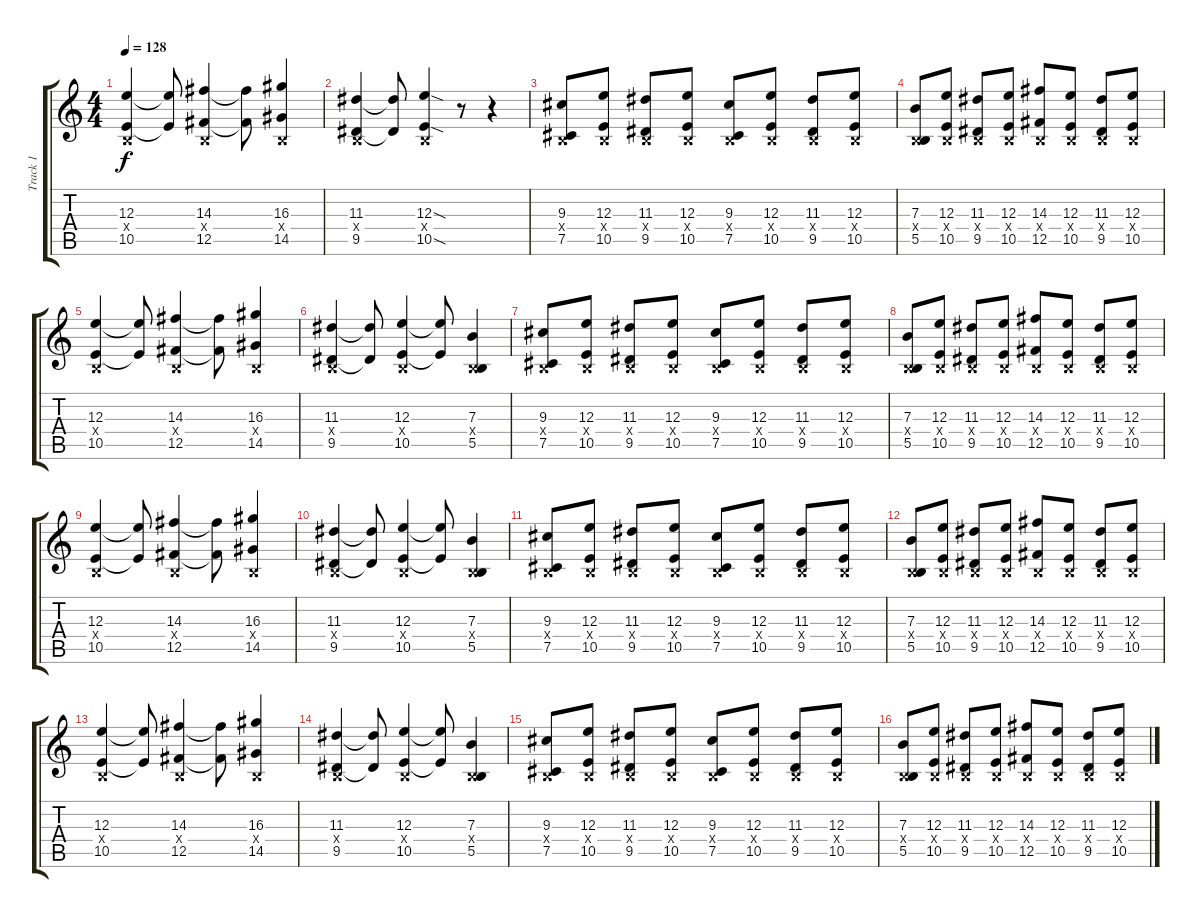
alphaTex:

\track ("Track 1" "Track 1") {instrument distortionguitar}
\staff {score tabs}
\tuning (Db4 Ab3 E3 B2 Gb2 B1) {hide}
\ts (4 4)
\tempo 128
\clef g2
\ks c
(12.3 0.4{x} 10.5).4{dy f} (12.3{t} 10.5{t}).8 (14.3 0.4{x} 12.5).4 (14.3{t} 12.5{t}).8 (16.3 0.4{x} 14.5).4 |
(11.3 0.4{x} 9.5).4 (11.3{t} 9.5{t}).8 (12.3{sod} 0.4{x} 10.5{sod}).4 r.8 r.4 |
(9.3 0.4{x} 7.5).8 (12.3 0.4{x} 10.5).8 (11.3 0.4{x} 9.5).8 (12.3 0.4{x} 10.5).8 (9.3 0.4{x} 7.5).8 (12.3 0.4{x} 10.5).8 (11.3 0.4{x} 9.5).8 (12.3 0.4{x} 10.5).8 |
(7.3 0.4{x} 5.5).8 (12.3 0.4{x} 10.5).8 (11.3 0.4{x} 9.5).8 (12.3 0.4{x} 10.5).8 (14.3 0.4{x} 12.5).8 (12.3 0.4{x} 10.5).8 (11.3 0.4{x} 9.5).8 (12.3 0.4{x} 10.5).8 |
(12.3 0.4{x} 10.5).4 (12.3{t} 10.5{t}).8 (14.3 0.4{x} 12.5).4 (14.3{t} 12.5{t}).8 (16.3 0.4{x} 14.5).4 |
(11.3 0.4{x} 9.5).4 (11.3{t} 9.5{t}).8 (12.3 0.4{x} 10.5).4 (12.3{t} 10.5{t}).8 (7.3 0.4{x} 5.5).4 |
(9.3 0.4{x} 7.5).8 (12.3 0.4{x} 10.5).8 (11.3 0.4{x} 9.5).8 (12.3 0.4{x} 10.5).8 (9.3 0.4{x} 7.5).8 (12.3 0.4{x} 10.5).8 (11.3 0.4{x} 9.5).8 (12.3 0.4{x} 10.5).8 |
(7.3 0.4{x} 5.5).8 (12.3 0.4{x} 10.5).8 (11.3 0.4{x} 9.5).8 (12.3 0.4{x} 10.5).8 (14.3 0.4{x} 12.5).8 (12.3 0.4{x} 10.5).8 (11.3 0.4{x} 9.5).8 (12.3 0.4{x} 10.5).8 |
(12.3 0.4{x} 10.5).4 (12.3{t} 10.5{t}).8 (14.3 0.4{x} 12.5).4 (14.3{t} 12.5{t}).8 (16.3 0.4{x} 14.5).4 |
(11.3 0.4{x} 9.5).4 (11.3{t} 9.5{t}).8 (12.3 0.4{x} 10.5).4 (12.3{t} 10.5{t}).8 (7.3 0.4{x} 5.5).4 |
(9.3 0.4{x} 7.5).8 (12.3 0.4{x} 10.5).8 (11.3 0.4{x} 9.5).8 (12.3 0.4{x} 10.5).8 (9.3 0.4{x} 7.5).8 (12.3 0.4{x} 10.5).8 (11.3 0.4{x} 9.5).8 (12.3 0.4{x} 10.5).8 |
(7.3 0.4{x} 5.5).8 (12.3 0.4{x} 10.5).8 (11.3 0.4{x} 9.5).8 (12.3 0.4{x} 10.5).8 (14.3 0.4{x} 12.5).8 (12.3 0.4{x} 10.5).8 (11.3 0.4{x} 9.5).8 (12.3 0.4{x} 10.5).8 |
(12.3 0.4{x} 10.5).4 (12.3{t} 10.5{t}).8 (14.3 0.4{x} 12.5).4 (14.3{t} 12.5{t}).8 (16.3 0.4{x} 14.5).4 |
(11.3 0.4{x} 9.5).4 (11.3{t} 9.5{t}).8 (12.3 0.4{x} 10.5).4 (12.3{t} 10.5{t}).8 (7.3 0.4{x} 5.5).4 |
(9.3 0.4{x} 7.5).8 (12.3 0.4{x} 10.5).8 (11.3 0.4{x} 9.5).8 (12.3 0.4{x} 10.5).8 (9.3 0.4{x} 7.5).8 (12.3 0.4{x} 10.5).8 (11.3 0.4{x} 9.5).8 (12.3 0.4{x} 10.5).8 |
(7.3 0.4{x} 5.5).8 (12.3 0.4{x} 10.5).8 (11.3 0.4{x} 9.5).8 (12.3 0.4{x} 10.5).8 (14.3 0.4{x} 12.5).8 (12.3 0.4{x} 10.5).8 (11.3 0.4{x} 9.5).8 (12.3 0.4{x} 10.5).8
